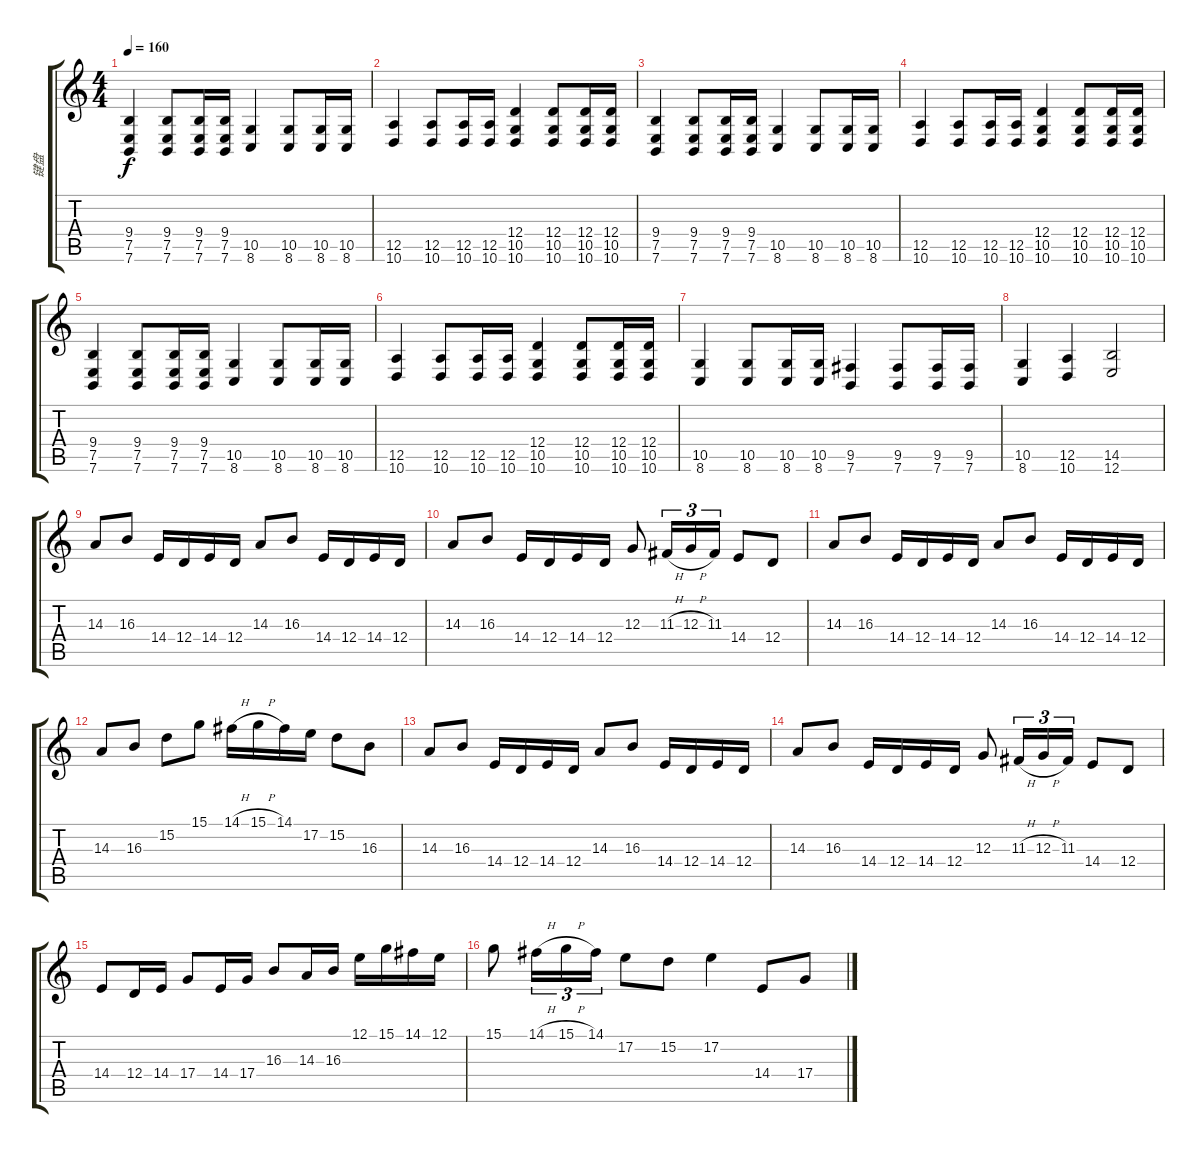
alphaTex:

\track ("键盘" "键盘") {instrument stringensemble1}
\staff {score tabs}
\tuning (E4 B3 G3 D3 A2 E2) {hide}
\ts (4 4)
\tempo 160
\clef g2
\ks c
(9.4 7.5 7.6).4{dy f instrument distortionguitar} (9.4 7.5 7.6).8 (9.4 7.5 7.6).16 (9.4 7.5 7.6).16 (10.5 8.6).4 (10.5 8.6).8 (10.5 8.6).16 (10.5 8.6).16 |
(12.5 10.6).4 (12.5 10.6).8 (12.5 10.6).16 (12.5 10.6).16 (12.4 10.5 10.6).4 (12.4 10.5 10.6).8 (12.4 10.5 10.6).16 (12.4 10.5 10.6).16 |
(9.4 7.5 7.6).4 (9.4 7.5 7.6).8 (9.4 7.5 7.6).16 (9.4 7.5 7.6).16 (10.5 8.6).4 (10.5 8.6).8 (10.5 8.6).16 (10.5 8.6).16 |
(12.5 10.6).4 (12.5 10.6).8 (12.5 10.6).16 (12.5 10.6).16 (12.4 10.5 10.6).4 (12.4 10.5 10.6).8 (12.4 10.5 10.6).16 (12.4 10.5 10.6).16 |
(9.4 7.5 7.6).4 (9.4 7.5 7.6).8 (9.4 7.5 7.6).16 (9.4 7.5 7.6).16 (10.5 8.6).4 (10.5 8.6).8 (10.5 8.6).16 (10.5 8.6).16 |
(12.5 10.6).4 (12.5 10.6).8 (12.5 10.6).16 (12.5 10.6).16 (12.4 10.5 10.6).4 (12.4 10.5 10.6).8 (12.4 10.5 10.6).16 (12.4 10.5 10.6).16 |
(10.5 8.6).4 (10.5 8.6).8 (10.5 8.6).16 (10.5 8.6).16 (9.5 7.6).4 (9.5 7.6).8 (9.5 7.6).16 (9.5 7.6).16 |
(10.5 8.6).4 (12.5 10.6).4 (14.5 12.6).2 |
14.3.8{instrument stringensemble1} 16.3.8 14.4.16 12.4.16 14.4.16 12.4.16 14.3.8 16.3.8 14.4.16 12.4.16 14.4.16 12.4.16 |
14.3.8 16.3.8 14.4.16 12.4.16 14.4.16 12.4.16 12.3.8 11.3{h}.16{tu (3 2)} 12.3{h}.16{tu (3 2)} 11.3.16{tu (3 2)} 14.4.8 12.4.8 |
14.3.8 16.3.8 14.4.16 12.4.16 14.4.16 12.4.16 14.3.8 16.3.8 14.4.16 12.4.16 14.4.16 12.4.16 |
14.3.8 16.3.8 15.2.8 15.1.8 14.1{h}.16 15.1{h}.16 14.1.16 17.2.16 15.2.8 16.3.8 |
14.3.8 16.3.8 14.4.16 12.4.16 14.4.16 12.4.16 14.3.8 16.3.8 14.4.16 12.4.16 14.4.16 12.4.16 |
14.3.8 16.3.8 14.4.16 12.4.16 14.4.16 12.4.16 12.3.8 11.3{h}.16{tu (3 2)} 12.3{h}.16{tu (3 2)} 11.3.16{tu (3 2)} 14.4.8 12.4.8 |
14.4.8 12.4.16 14.4.16 17.4.8 14.4.16 17.4.16 16.3.8 14.3.16 16.3.16 12.1.16 15.1.16 14.1.16 12.1.16 |
15.1.8 14.1{h}.16{tu (3 2)} 15.1{h}.16{tu (3 2)} 14.1.16{tu (3 2)} 17.2.8 15.2.8 17.2.4 14.4.8 17.4.8
